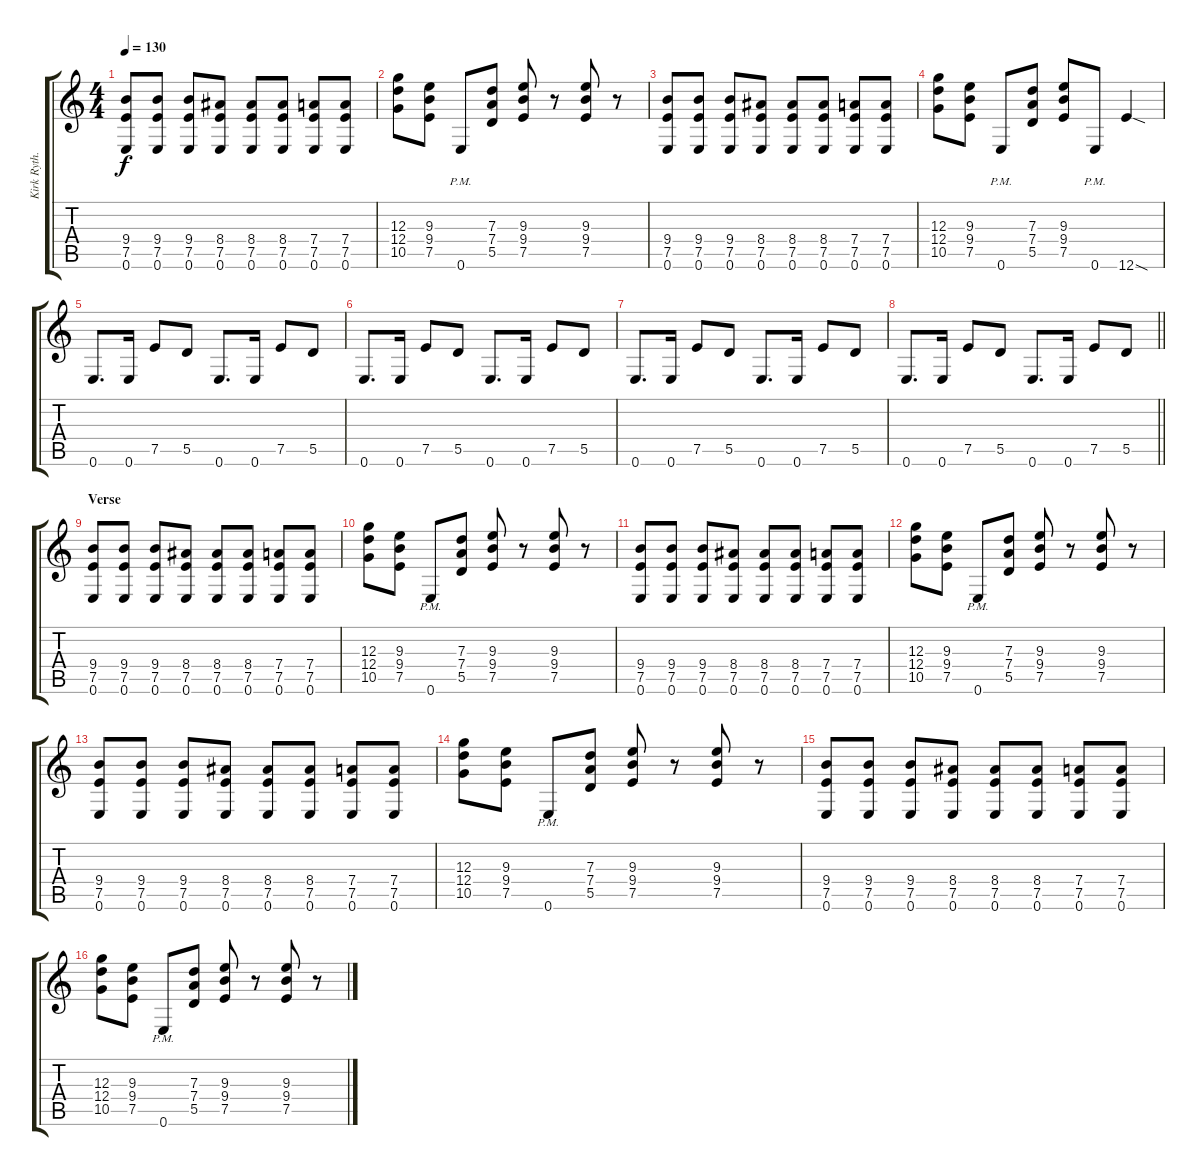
\track ("Kirk Ryth." "Kirk Ryth.") {instrument distortionguitar}
\staff {score tabs}
\tuning (E4 B3 G3 D3 A2 E2) {hide}
\ts (4 4)
\tempo 130
\clef g2
\ks c
(9.4 7.5 0.6).8{dy f} (9.4 7.5 0.6).8 (9.4 7.5 0.6).8 (8.4 7.5 0.6).8 (8.4 7.5 0.6).8 (8.4 7.5 0.6).8 (7.4 7.5 0.6).8 (7.4 7.5 0.6).8 |
(12.3 12.4 10.5).8 (9.3 9.4 7.5).8 0.6{pm}.8 (7.3 7.4 5.5).8 (9.3 9.4 7.5).8 r.8 (9.3 9.4 7.5).8 r.8 |
(9.4 7.5 0.6).8 (9.4 7.5 0.6).8 (9.4 7.5 0.6).8 (8.4 7.5 0.6).8 (8.4 7.5 0.6).8 (8.4 7.5 0.6).8 (7.4 7.5 0.6).8 (7.4 7.5 0.6).8 |
(12.3 12.4 10.5).8 (9.3 9.4 7.5).8 0.6{pm}.8 (7.3 7.4 5.5).8 (9.3 9.4 7.5).8 0.6{pm}.8 12.6{sod}.4 |
0.6.8{d} 0.6.16 7.5.8 5.5.8 0.6.8{d} 0.6.16 7.5.8 5.5.8 |
0.6.8{d} 0.6.16 7.5.8 5.5.8 0.6.8{d} 0.6.16 7.5.8 5.5.8 |
0.6.8{d} 0.6.16 7.5.8 5.5.8 0.6.8{d} 0.6.16 7.5.8 5.5.8 |
\barLineRight lightlight
0.6.8{d} 0.6.16 7.5.8 5.5.8 0.6.8{d} 0.6.16 7.5.8 5.5.8 |
\section ("" "Verse")
(9.4 7.5 0.6).8 (9.4 7.5 0.6).8 (9.4 7.5 0.6).8 (8.4 7.5 0.6).8 (8.4 7.5 0.6).8 (8.4 7.5 0.6).8 (7.4 7.5 0.6).8 (7.4 7.5 0.6).8 |
(12.3 12.4 10.5).8 (9.3 9.4 7.5).8 0.6{pm}.8 (7.3 7.4 5.5).8 (9.3 9.4 7.5).8 r.8 (9.3 9.4 7.5).8 r.8 |
(9.4 7.5 0.6).8 (9.4 7.5 0.6).8 (9.4 7.5 0.6).8 (8.4 7.5 0.6).8 (8.4 7.5 0.6).8 (8.4 7.5 0.6).8 (7.4 7.5 0.6).8 (7.4 7.5 0.6).8 |
(12.3 12.4 10.5).8 (9.3 9.4 7.5).8 0.6{pm}.8 (7.3 7.4 5.5).8 (9.3 9.4 7.5).8 r.8 (9.3 9.4 7.5).8 r.8 |
(9.4 7.5 0.6).8 (9.4 7.5 0.6).8 (9.4 7.5 0.6).8 (8.4 7.5 0.6).8 (8.4 7.5 0.6).8 (8.4 7.5 0.6).8 (7.4 7.5 0.6).8 (7.4 7.5 0.6).8 |
(12.3 12.4 10.5).8 (9.3 9.4 7.5).8 0.6{pm}.8 (7.3 7.4 5.5).8 (9.3 9.4 7.5).8 r.8 (9.3 9.4 7.5).8 r.8 |
(9.4 7.5 0.6).8 (9.4 7.5 0.6).8 (9.4 7.5 0.6).8 (8.4 7.5 0.6).8 (8.4 7.5 0.6).8 (8.4 7.5 0.6).8 (7.4 7.5 0.6).8 (7.4 7.5 0.6).8 |
(12.3 12.4 10.5).8 (9.3 9.4 7.5).8 0.6{pm}.8 (7.3 7.4 5.5).8 (9.3 9.4 7.5).8 r.8 (9.3 9.4 7.5).8 r.8
